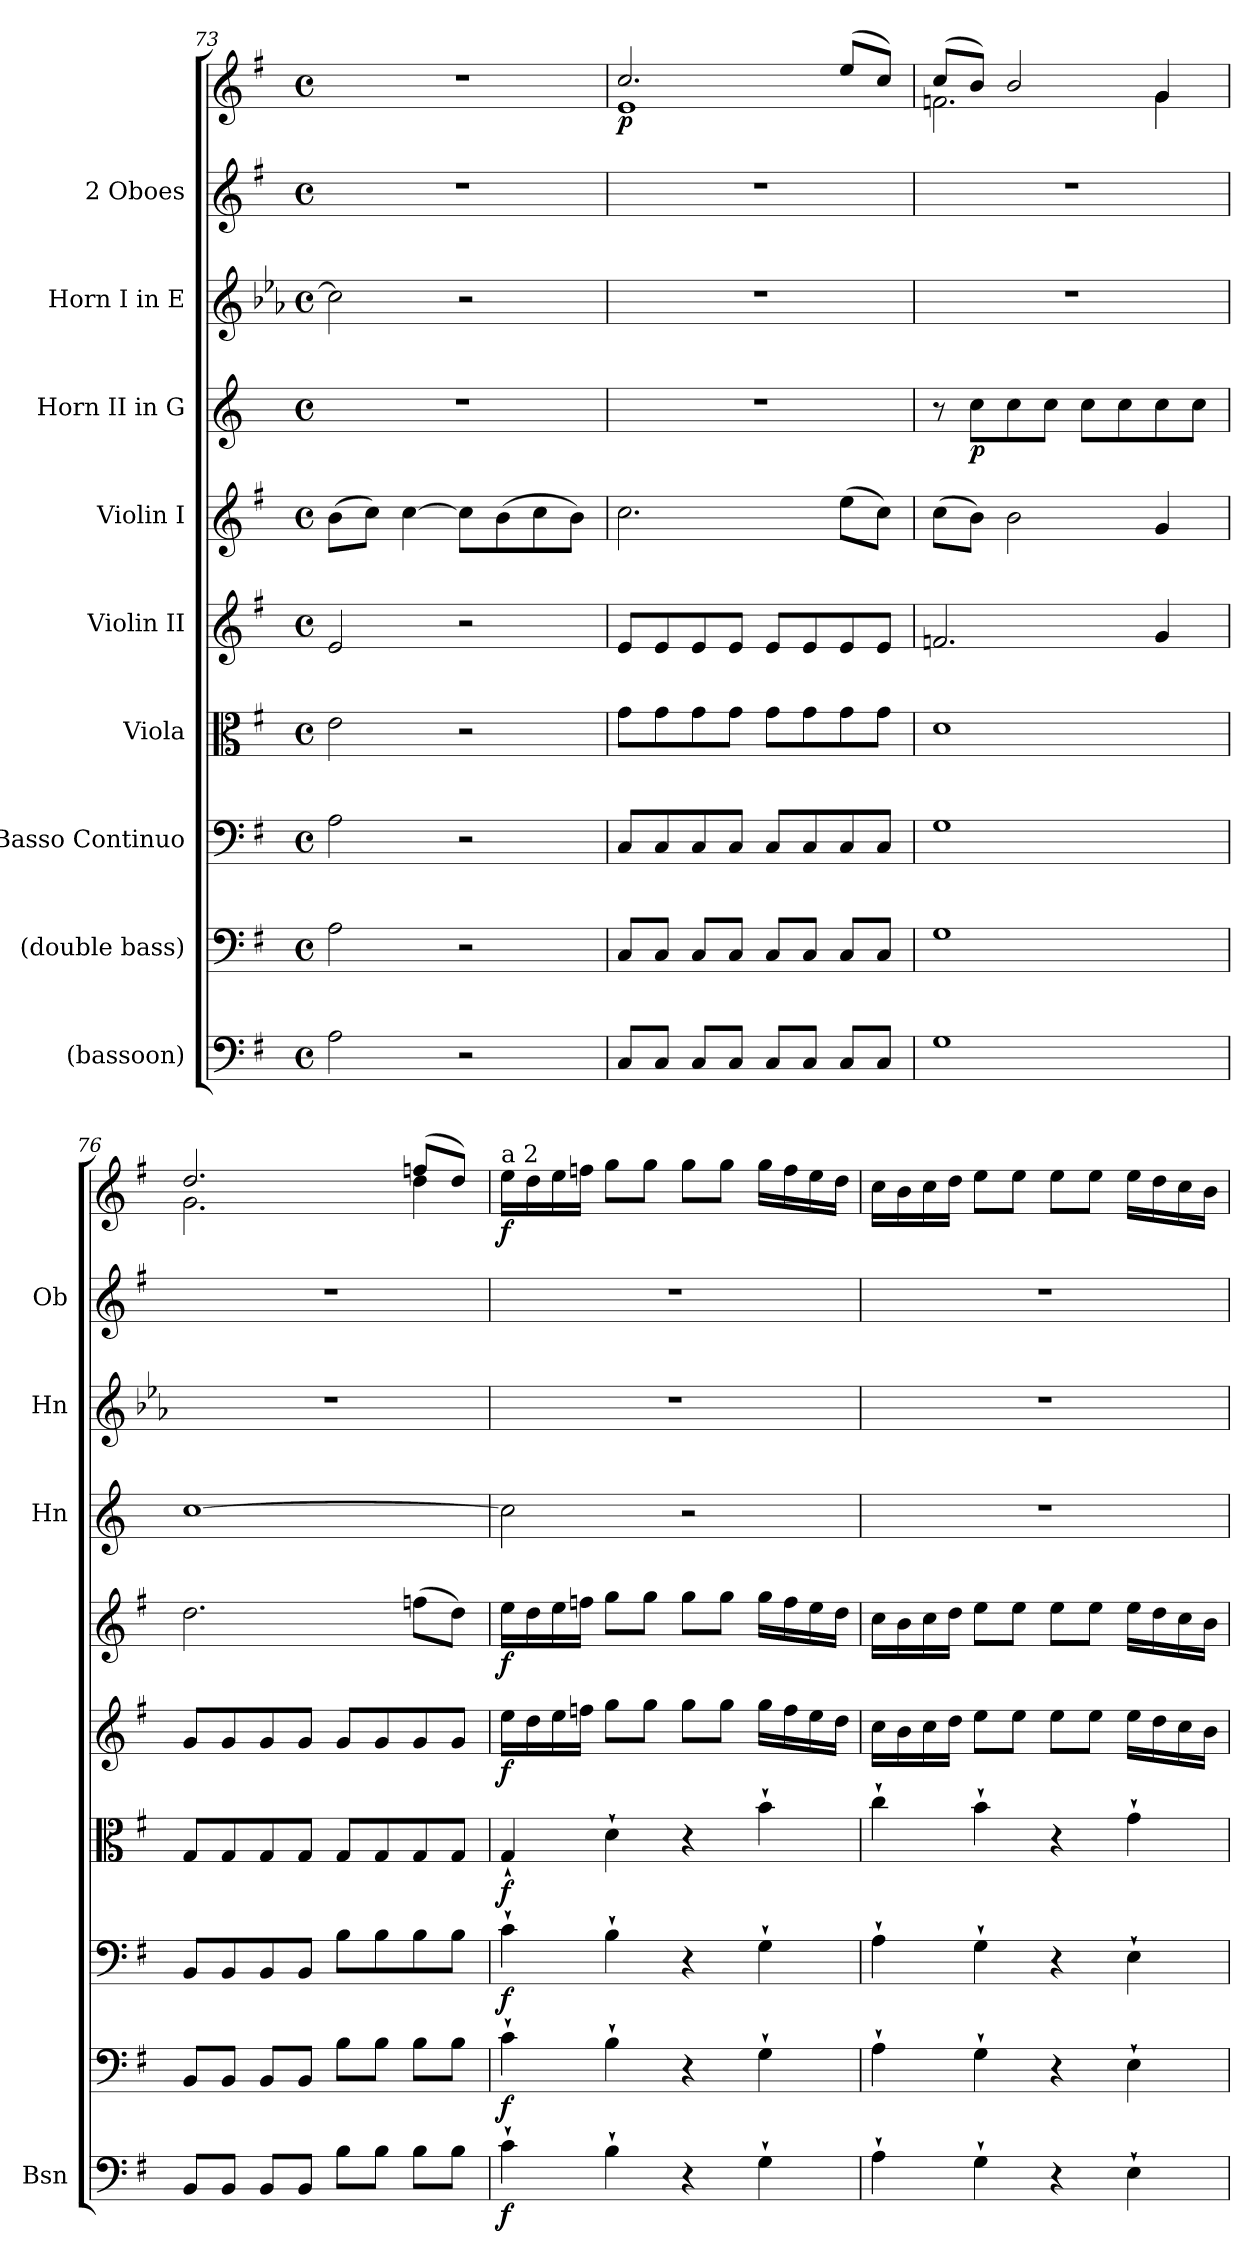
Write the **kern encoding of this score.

**kern	**dynam	**kern	**dynam	**kern	**dynam	**kern	**dynam	**kern	**dynam	**kern	**dynam	**kern	**dynam	**kern	**kern	**kern	**dynam
*part9	*part9	*part8	*part8	*part7	*part7	*part6	*part6	*part5	*part5	*part4	*part4	*part3	*part3	*part2	*part1	*part1	*part1
*staff10	*staff10	*staff9	*staff9	*staff8	*staff8	*staff7	*staff7	*staff6	*staff6	*staff5	*staff5	*staff4	*staff4	*staff3	*staff2	*staff1	*staff1/2
*I"(bassoon)	*	*I"(double bass)	*	*I"Basso Continuo	*	*I"Viola	*	*I"Violin II	*	*I"Violin I	*	*I"Horn II in G	*	*I"Horn I in E	*I"2 Oboes	*	*
*I'Bsn	*	*	*	*	*	*	*	*	*	*	*	*I'Hn	*	*I'Hn	*I'Ob	*	*
*clefF4	*	*clefF4	*	*clefF4	*	*clefC3	*	*clefG2	*	*clefG2	*	*clefG2	*	*clefG2	*clefG2	*clefG2	*
*	*	*ITrd7c12	*	*	*	*	*	*	*	*	*	*ITrd3c5	*	*ITrd5c8	*	*	*
*k[f#]	*	*k[f#]	*	*k[f#]	*	*k[f#]	*	*k[f#]	*	*k[f#]	*	*k[f#]	*	*k[f#]	*k[f#]	*k[f#]	*
*M4/4	*	*M4/4	*	*M4/4	*	*M4/4	*	*M4/4	*	*M4/4	*	*M4/4	*	*M4/4	*M4/4	*M4/4	*
*met(c)	*	*met(c)	*	*met(c)	*	*met(c)	*	*met(c)	*	*met(c)	*	*met(c)	*	*met(c)	*met(c)	*met(c)	*
=73	=73	=73	=73	=73	=73	=73	=73	=73	=73	=73	=73	=73	=73	=73	=73	=73	=73
2A\	.	2AA\	.	2A\	.	2e\	.	2e/	.	(>8b\L	.	1r	.	2e\]	1r	1r	.
.	.	.	.	.	.	.	.	.	.	8cc\J)	.	.	.	.	.	.	.
.	.	.	.	.	.	.	.	.	.	[4cc\	.	.	.	.	.	.	.
2r	.	2r	.	2r	.	2r	.	2r	.	8cc\L]	.	.	.	2r	.	.	.
.	.	.	.	.	.	.	.	.	.	(>8b\	.	.	.	.	.	.	.
.	.	.	.	.	.	.	.	.	.	8cc\	.	.	.	.	.	.	.
.	.	.	.	.	.	.	.	.	.	8b\J)	.	.	.	.	.	.	.
=74	=74	=74	=74	=74	=74	=74	=74	=74	=74	=74	=74	=74	=74	=74	=74	=74	=74
*	*	*	*	*	*	*	*	*	*	*	*	*	*	*	*	*^	*
!	!	!	!	!	!	!	!	!	!	!	!	!	!	!	!	!	!	!LO:DY:b
8C/L	.	8CC/L	.	8C/L	.	8g\L	.	8e/L	.	2.cc\	.	1r	.	1r	1r	2.cc/	1e	p
8C/J	.	8CC/J	.	8C/	.	8g\	.	8e/	.	.	.	.	.	.	.	.	.	.
8C/L	.	8CC/L	.	8C/	.	8g\	.	8e/	.	.	.	.	.	.	.	.	.	.
8C/J	.	8CC/J	.	8C/J	.	8g\J	.	8e/J	.	.	.	.	.	.	.	.	.	.
8C/L	.	8CC/L	.	8C/L	.	8g\L	.	8e/L	.	.	.	.	.	.	.	.	.	.
8C/J	.	8CC/J	.	8C/	.	8g\	.	8e/	.	.	.	.	.	.	.	.	.	.
8C/L	.	8CC/L	.	8C/	.	8g\	.	8e/	.	(>8ee\L	.	.	.	.	.	(>8ee/L	.	.
8C/J	.	8CC/J	.	8C/J	.	8g\J	.	8e/J	.	8cc\J)	.	.	.	.	.	8cc/J)	.	.
=75	=75	=75	=75	=75	=75	=75	=75	=75	=75	=75	=75	=75	=75	=75	=75	=75	=75	=75
1G	.	1GG	.	1G	.	1d	.	2.fn/	.	(>8cc\L	.	8r	.	1r	1r	(>8cc/L	2.fn\	.
!	!	!	!	!	!	!	!	!	!	!	!	!	!LO:DY:b	!	!	!	!	!
.	.	.	.	.	.	.	.	.	.	8b\J)	.	8g\L	p	.	.	8b/J)	.	.
.	.	.	.	.	.	.	.	.	.	2b\	.	8g\	.	.	.	2b/	.	.
.	.	.	.	.	.	.	.	.	.	.	.	8g\J	.	.	.	.	.	.
.	.	.	.	.	.	.	.	.	.	.	.	8g\L	.	.	.	.	.	.
.	.	.	.	.	.	.	.	.	.	.	.	8g\	.	.	.	.	.	.
.	.	.	.	.	.	.	.	4g/	.	4g/	.	8g\	.	.	.	4g/	4g\	.
.	.	.	.	.	.	.	.	.	.	.	.	8g\J	.	.	.	.	.	.
=76	=76	=76	=76	=76	=76	=76	=76	=76	=76	=76	=76	=76	=76	=76	=76	=76	=76	=76
8BB/L	.	8BBB/L	.	8BB/L	.	8G/L	.	8g/L	.	2.dd\	.	[1g	.	1r	1r	2.dd/	2.g\	.
8BB/J	.	8BBB/J	.	8BB/	.	8G/	.	8g/	.	.	.	.	.	.	.	.	.	.
8BB/L	.	8BBB/L	.	8BB/	.	8G/	.	8g/	.	.	.	.	.	.	.	.	.	.
8BB/J	.	8BBB/J	.	8BB/J	.	8G/J	.	8g/J	.	.	.	.	.	.	.	.	.	.
8B\L	.	8BB\L	.	8B\L	.	8G/L	.	8g/L	.	.	.	.	.	.	.	.	.	.
8B\J	.	8BB\J	.	8B\	.	8G/	.	8g/	.	.	.	.	.	.	.	.	.	.
8B\L	.	8BB\L	.	8B\	.	8G/	.	8g/	.	(>8ffn\L	.	.	.	.	.	(>8ffn/L	4dd\	.
8B\J	.	8BB\J	.	8B\J	.	8G/J	.	8g/J	.	8dd\J)	.	.	.	.	.	8dd/J)	.	.
*	*	*	*	*	*	*	*	*	*	*	*	*	*	*	*	*v	*v	*
!!LO:LB:g=z
=77	=77	=77	=77	=77	=77	=77	=77	=77	=77	=77	=77	=77	=77	=77	=77	=77	=77
!	!	!	!	!	!	!	!	!	!	!	!	!	!	!	!	!LO:TX:a:t=a 2	!
!	!LO:DY:b	!	!LO:DY:b	!	!LO:DY:b	!	!LO:DY:b	!	!LO:DY:b	!	!LO:DY:b	!	!	!	!	!	!LO:DY:b
4c`\	f	4C`\	f	4c`\	f	4G`/	f	16ee\LL	f	16ee\LL	f	2g\]	.	1r	1r	16ee\LL	f
.	.	.	.	.	.	.	.	16dd\	.	16dd\	.	.	.	.	.	16dd\	.
.	.	.	.	.	.	.	.	16ee\	.	16ee\	.	.	.	.	.	16ee\	.
.	.	.	.	.	.	.	.	16ffn\JJ	.	16ffn\JJ	.	.	.	.	.	16ffn\JJ	.
4B`\	.	4BB`\	.	4B`\	.	4d`\	.	8gg\L	.	8gg\L	.	.	.	.	.	8gg\L	.
.	.	.	.	.	.	.	.	8gg\J	.	8gg\J	.	.	.	.	.	8gg\J	.
4r	.	4r	.	4r	.	4r	.	8gg\L	.	8gg\L	.	2r	.	.	.	8gg\L	.
.	.	.	.	.	.	.	.	8gg\J	.	8gg\J	.	.	.	.	.	8gg\J	.
4G`\	.	4GG`\	.	4G`\	.	4b`\	.	16gg\LL	.	16gg\LL	.	.	.	.	.	16gg\LL	.
.	.	.	.	.	.	.	.	16ff\	.	16ff\	.	.	.	.	.	16ff\	.
.	.	.	.	.	.	.	.	16ee\	.	16ee\	.	.	.	.	.	16ee\	.
.	.	.	.	.	.	.	.	16dd\JJ	.	16dd\JJ	.	.	.	.	.	16dd\JJ	.
=78	=78	=78	=78	=78	=78	=78	=78	=78	=78	=78	=78	=78	=78	=78	=78	=78	=78
4A`\	.	4AA`\	.	4A`\	.	4cc`\	.	16cc\LL	.	16cc\LL	.	1r	.	1r	1r	16cc\LL	.
.	.	.	.	.	.	.	.	16b\	.	16b\	.	.	.	.	.	16b\	.
.	.	.	.	.	.	.	.	16cc\	.	16cc\	.	.	.	.	.	16cc\	.
.	.	.	.	.	.	.	.	16dd\JJ	.	16dd\JJ	.	.	.	.	.	16dd\JJ	.
4G`\	.	4GG`\	.	4G`\	.	4b`\	.	8ee\L	.	8ee\L	.	.	.	.	.	8ee\L	.
.	.	.	.	.	.	.	.	8ee\J	.	8ee\J	.	.	.	.	.	8ee\J	.
4r	.	4r	.	4r	.	4r	.	8ee\L	.	8ee\L	.	.	.	.	.	8ee\L	.
.	.	.	.	.	.	.	.	8ee\J	.	8ee\J	.	.	.	.	.	8ee\J	.
4E`\	.	4EE`\	.	4E`\	.	4g`\	.	16ee\LL	.	16ee\LL	.	.	.	.	.	16ee\LL	.
.	.	.	.	.	.	.	.	16dd\	.	16dd\	.	.	.	.	.	16dd\	.
.	.	.	.	.	.	.	.	16cc\	.	16cc\	.	.	.	.	.	16cc\	.
.	.	.	.	.	.	.	.	16b\JJ	.	16b\JJ	.	.	.	.	.	16b\JJ	.
=	=	=	=	=	=	=	=	=	=	=	=	=	=	=	=	=	=
*-	*-	*-	*-	*-	*-	*-	*-	*-	*-	*-	*-	*-	*-	*-	*-	*-	*-
